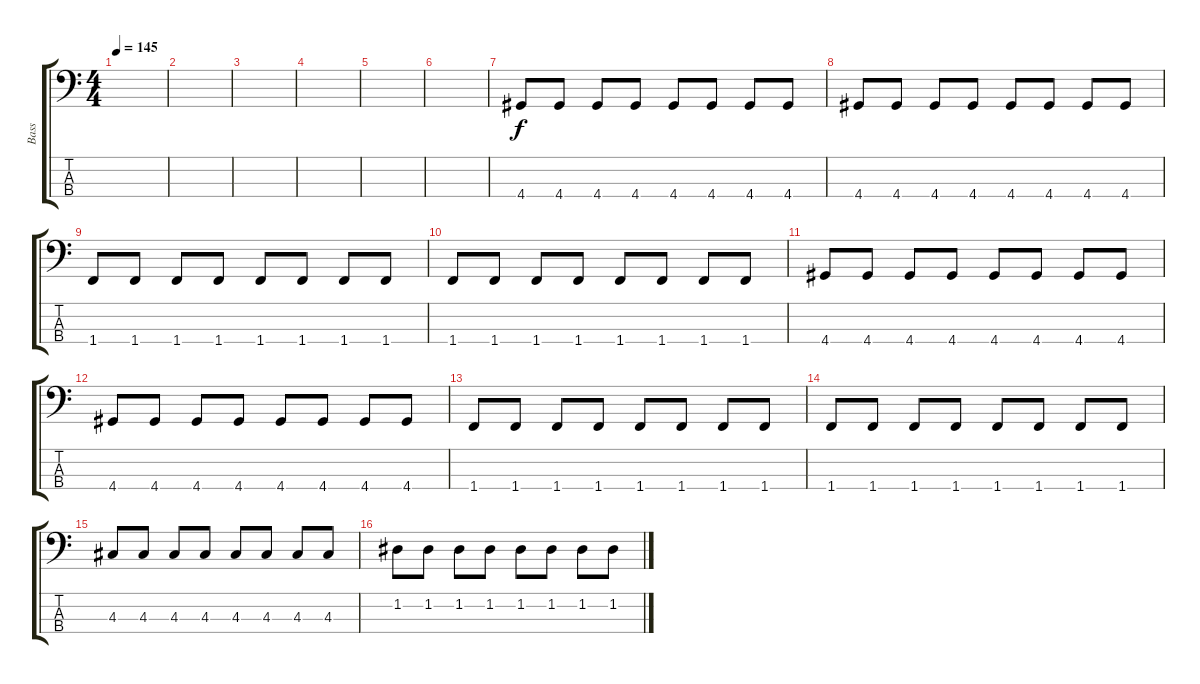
\track ("Bass" "Bass") {instrument electricbassfinger}
\staff {score tabs}
\tuning (G2 D2 A1 E1) {hide}
\ts (4 4)
\tempo 145
\clef f4
\ks c
|
|
|
|
|
|
4.4.8 4.4.8 4.4.8 4.4.8 4.4.8 4.4.8 4.4.8 4.4.8 |
4.4.8 4.4.8 4.4.8 4.4.8 4.4.8 4.4.8 4.4.8 4.4.8 |
1.4.8 1.4.8 1.4.8 1.4.8 1.4.8 1.4.8 1.4.8 1.4.8 |
1.4.8 1.4.8 1.4.8 1.4.8 1.4.8 1.4.8 1.4.8 1.4.8 |
4.4.8 4.4.8 4.4.8 4.4.8 4.4.8 4.4.8 4.4.8 4.4.8 |
4.4.8 4.4.8 4.4.8 4.4.8 4.4.8 4.4.8 4.4.8 4.4.8 |
1.4.8 1.4.8 1.4.8 1.4.8 1.4.8 1.4.8 1.4.8 1.4.8 |
1.4.8 1.4.8 1.4.8 1.4.8 1.4.8 1.4.8 1.4.8 1.4.8 |
4.3.8 4.3.8 4.3.8 4.3.8 4.3.8 4.3.8 4.3.8 4.3.8 |
1.2.8 1.2.8 1.2.8 1.2.8 1.2.8 1.2.8 1.2.8 1.2.8
